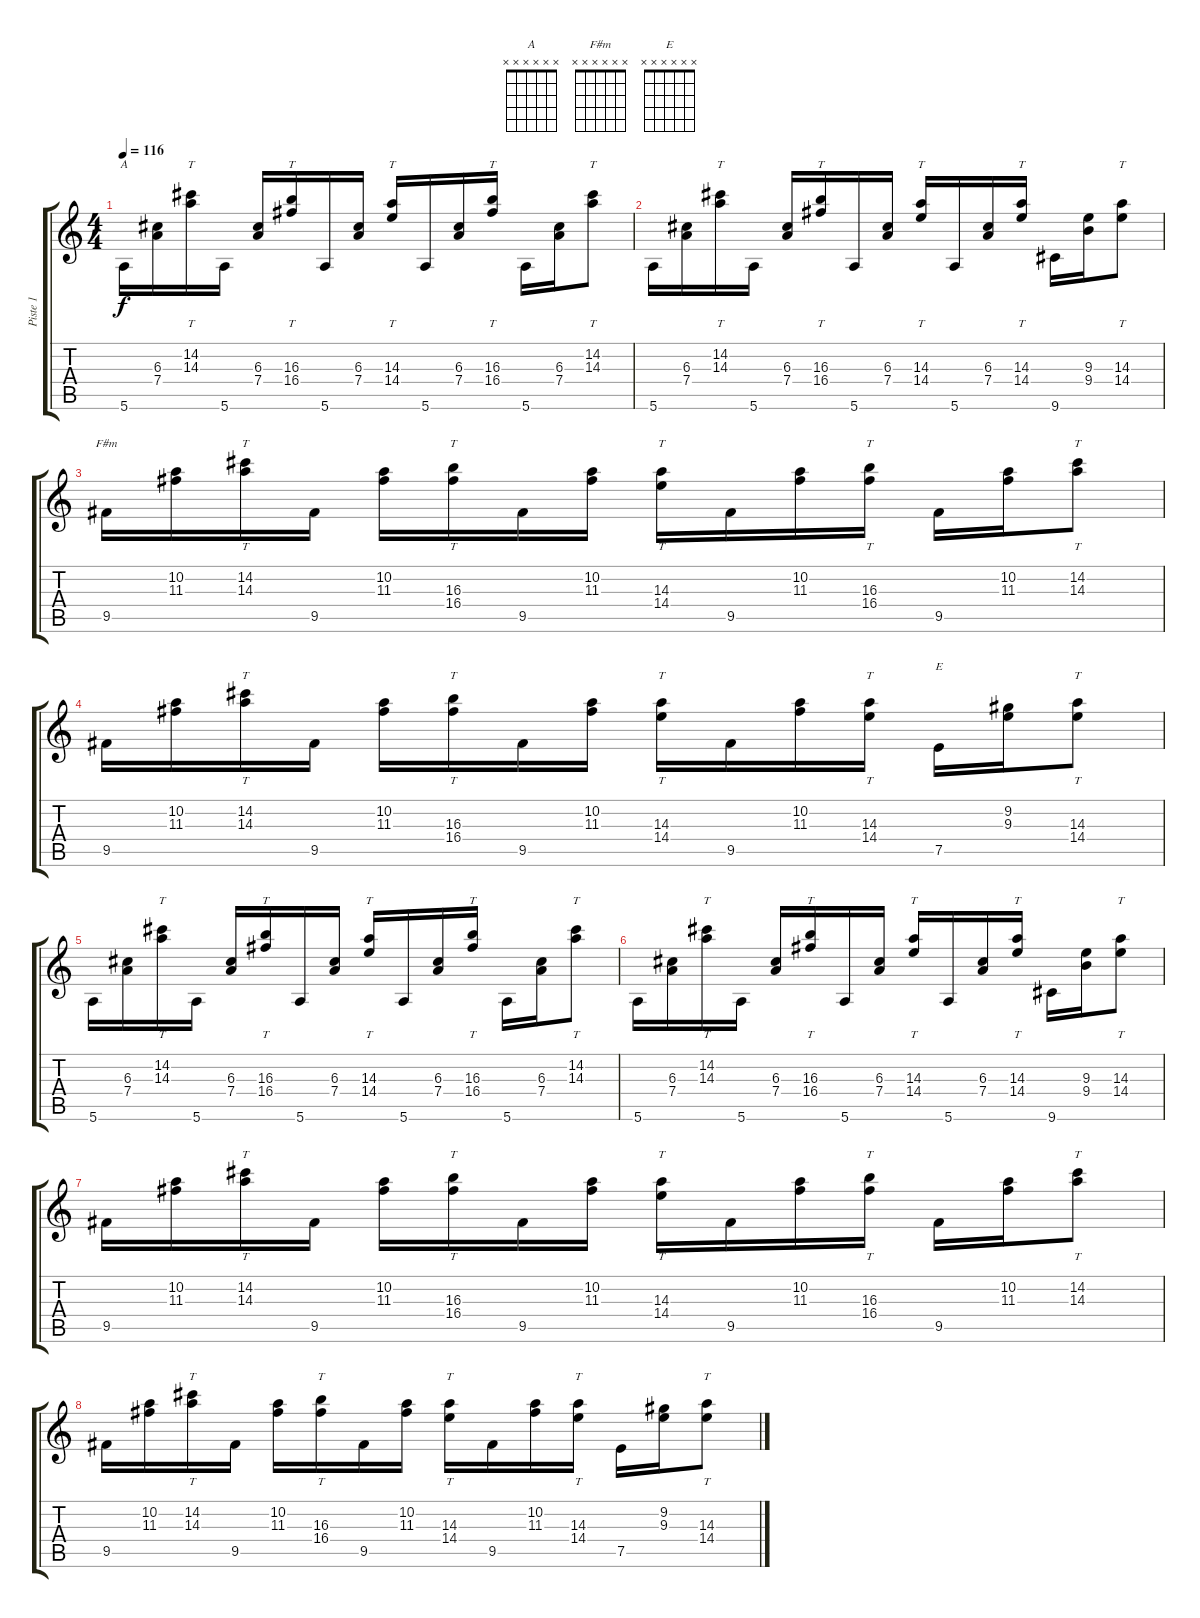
\track ("Piste 1" "Piste 1") {instrument electricguitarjazz}
\staff {score tabs}
\tuning (E4 B3 G3 D3 A2 E2) {hide}
\chord ("A" x x x x x x)
\chord ("F#m" x x x x x x)
\chord ("E" x x x x x x)
\ts (4 4)
\tempo 116
\clef g2
\ks c
5.6.16{ch "A" dy f instrument electricguitarjazz} (6.3 7.4).16 (14.2 14.3).16{tt} 5.6.16 (6.3 7.4).16 (16.3 16.4).16{tt} 5.6.16 (6.3 7.4).16 (14.3 14.4).16{tt} 5.6.16 (6.3 7.4).16 (16.3 16.4).16{tt} 5.6.16 (6.3 7.4).16 (14.2 14.3).8{tt} |
5.6.16 (6.3 7.4).16 (14.2 14.3).16{tt} 5.6.16 (6.3 7.4).16 (16.3 16.4).16{tt} 5.6.16 (6.3 7.4).16 (14.3 14.4).16{tt} 5.6.16 (6.3 7.4).16 (14.3 14.4).16{tt} 9.6.16 (9.3 9.4).16 (14.3 14.4).8{tt} |
9.5.16{ch "F#m"} (10.2 11.3).16 (14.2 14.3).16{tt} 9.5.16 (10.2 11.3).16 (16.3 16.4).16{tt} 9.5.16 (10.2 11.3).16 (14.3 14.4).16{tt} 9.5.16 (10.2 11.3).16 (16.3 16.4).16{tt} 9.5.16 (10.2 11.3).16 (14.2 14.3).8{tt} |
9.5.16 (10.2 11.3).16 (14.2 14.3).16{tt} 9.5.16 (10.2 11.3).16 (16.3 16.4).16{tt} 9.5.16 (10.2 11.3).16 (14.3 14.4).16{tt} 9.5.16 (10.2 11.3).16 (14.3 14.4).16{tt} 7.5.16{ch "E"} (9.2 9.3).16 (14.3 14.4).8{tt} |
5.6.16 (6.3 7.4).16 (14.2 14.3).16{tt} 5.6.16 (6.3 7.4).16 (16.3 16.4).16{tt} 5.6.16 (6.3 7.4).16 (14.3 14.4).16{tt} 5.6.16 (6.3 7.4).16 (16.3 16.4).16{tt} 5.6.16 (6.3 7.4).16 (14.2 14.3).8{tt} |
5.6.16 (6.3 7.4).16 (14.2 14.3).16{tt} 5.6.16 (6.3 7.4).16 (16.3 16.4).16{tt} 5.6.16 (6.3 7.4).16 (14.3 14.4).16{tt} 5.6.16 (6.3 7.4).16 (14.3 14.4).16{tt} 9.6.16 (9.3 9.4).16 (14.3 14.4).8{tt} |
9.5.16 (10.2 11.3).16 (14.2 14.3).16{tt} 9.5.16 (10.2 11.3).16 (16.3 16.4).16{tt} 9.5.16 (10.2 11.3).16 (14.3 14.4).16{tt} 9.5.16 (10.2 11.3).16 (16.3 16.4).16{tt} 9.5.16 (10.2 11.3).16 (14.2 14.3).8{tt} |
9.5.16 (10.2 11.3).16 (14.2 14.3).16{tt} 9.5.16 (10.2 11.3).16 (16.3 16.4).16{tt} 9.5.16 (10.2 11.3).16 (14.3 14.4).16{tt} 9.5.16 (10.2 11.3).16 (14.3 14.4).16{tt} 7.5.16 (9.2 9.3).16 (14.3 14.4).8{tt}
